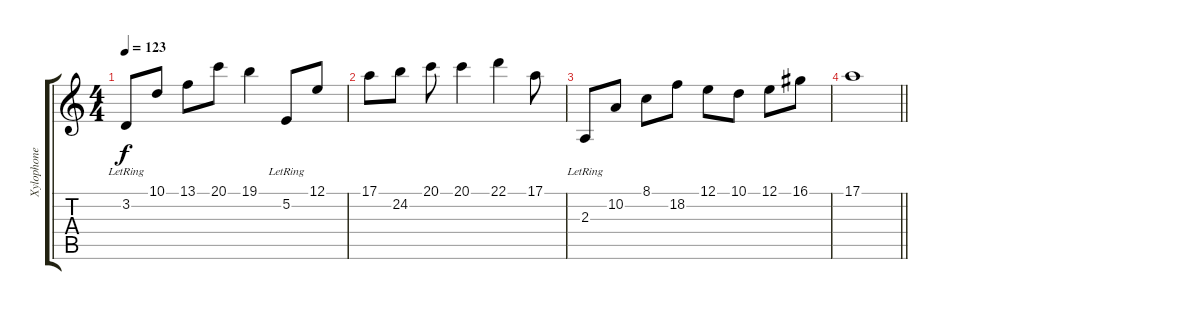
\track ("Xylophone" "Xylophone") {instrument vibraphone}
\staff {score tabs}
\tuning (E4 B3 G3 D3 A2 E2) {hide}
\ts (4 4)
\tempo 123
\clef g2
\ks c
3.2{lr}.8{dy f} 10.1.8 13.1.8 20.1.8 19.1.4 5.2{lr}.8 12.1.8 |
17.1.8 24.2.8 20.1.8 20.1.4 22.1.4 17.1.8 |
2.3{lr}.8 10.2.8 8.1.8 18.2.8 12.1.8 10.1.8 12.1.8 16.1.8 |
\barLineRight lightlight
17.1.1
